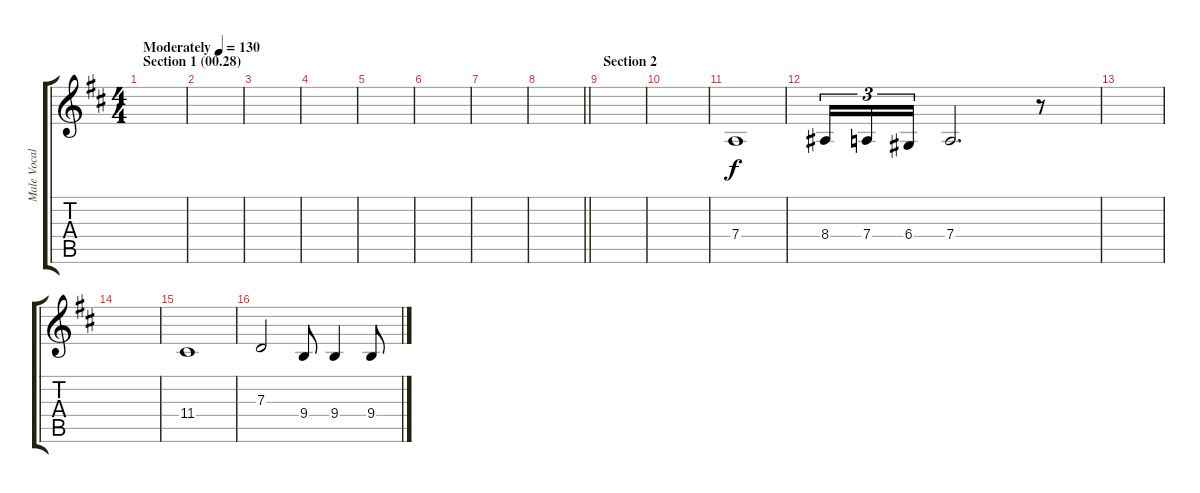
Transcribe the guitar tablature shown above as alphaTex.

\track ("Male Vocals" "Male Vocal") {instrument lead6voice}
\staff {score tabs}
\tuning (E4 B3 G3 D3 A2 E2) {hide}
\ts (4 4)
\section ("" "Section 1 (00.28)")
\tempo (130 "Moderately")
\clef g2
\ks d
|
|
|
|
|
|
|
\barLineRight lightlight
|
\section ("" "Section 2")
|
|
7.4.1 |
8.4.16{tu (3 2)} 7.4.16{tu (3 2)} 6.4.16{tu (3 2)} 7.4.2{d} r.8 |
|
|
11.4.1 |
7.3.2 9.4.8 9.4.4 9.4.8
